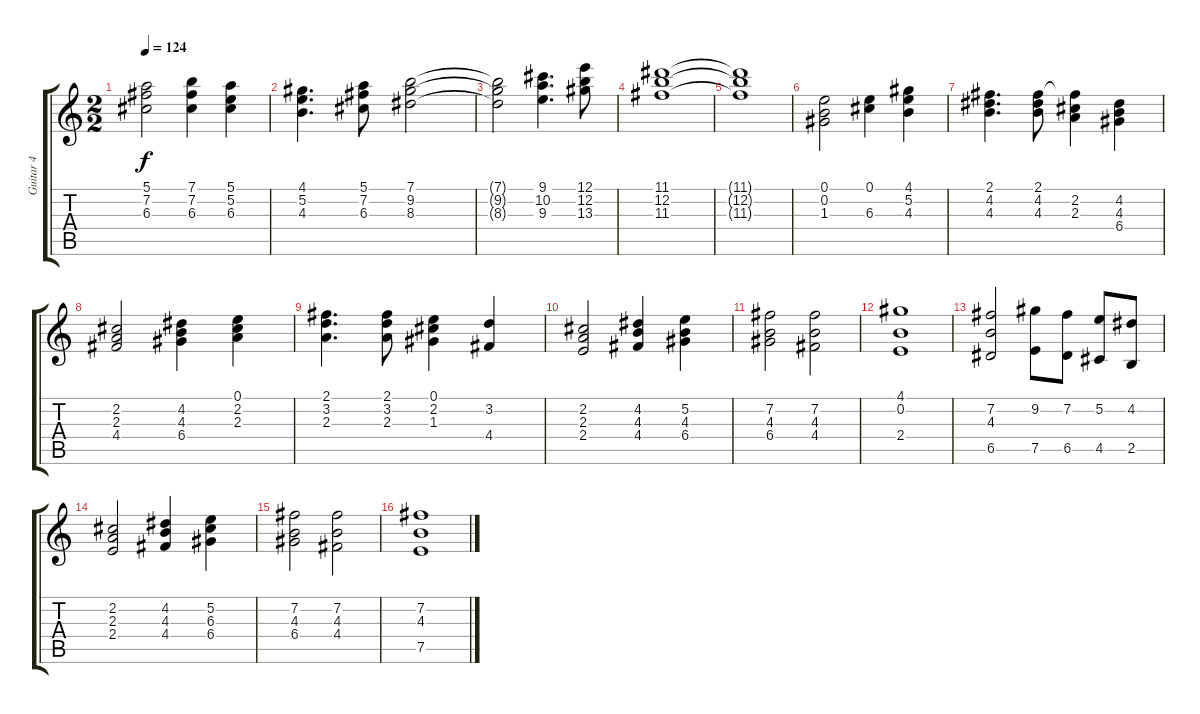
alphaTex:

\track ("Guitar 4" "Guitar 4") {instrument overdrivenguitar}
\staff {score tabs}
\tuning (E4 B3 G3 D3 A2 E2) {hide}
\ts (2 2)
\tempo 124
\clef g2
\ks c
(5.1{t} 7.2{t} 6.3{t}).2{dy f} (7.1 7.2 6.3).4 (5.1 5.2 6.3).4 |
(4.1 5.2 4.3).4{d} (5.1 7.2 6.3).8 (7.1 9.2 8.3).2 |
(7.1{t} 9.2{t} 8.3{t}).2 (9.1 10.2 9.3).4{d} (12.1 12.2 13.3).8 |
(11.1 12.2 11.3).1 |
(11.1{t} 12.2{t} 11.3{t}).1 |
(0.1 0.2 1.3).2 (0.1 6.3).4 (4.1 5.2 4.3).4 |
(2.1 4.2 4.3).4{d} (2.1 4.2 4.3).8 (2.1{t} 2.2 2.3).4 (4.2 4.3 6.4).4 |
(2.2 2.3 4.4).2 (4.2 4.3 6.4).4 (0.1 2.2 2.3).4 |
(2.1 3.2 2.3).4{d} (2.1 3.2 2.3).8 (0.1 2.2 1.3).4 (3.2 4.4).4 |
(2.2 2.3 2.4).2 (4.2 4.3 4.4).4 (5.2 4.3 6.4).4 |
(7.2 4.3 6.4).2 (7.2 4.3 4.4).2 |
(4.1 0.2 2.4).1 |
(7.2 4.3 6.5).2 (9.2 7.5).8 (7.2 6.5).8 (5.2 4.5).8 (4.2 2.5).8 |
(2.2 2.3 2.4).2 (4.2 4.3 4.4).4 (5.2 6.3 6.4).4 |
(7.2 4.3 6.4).2 (7.2 4.3 4.4).2 |
(7.2 4.3 7.5).1
